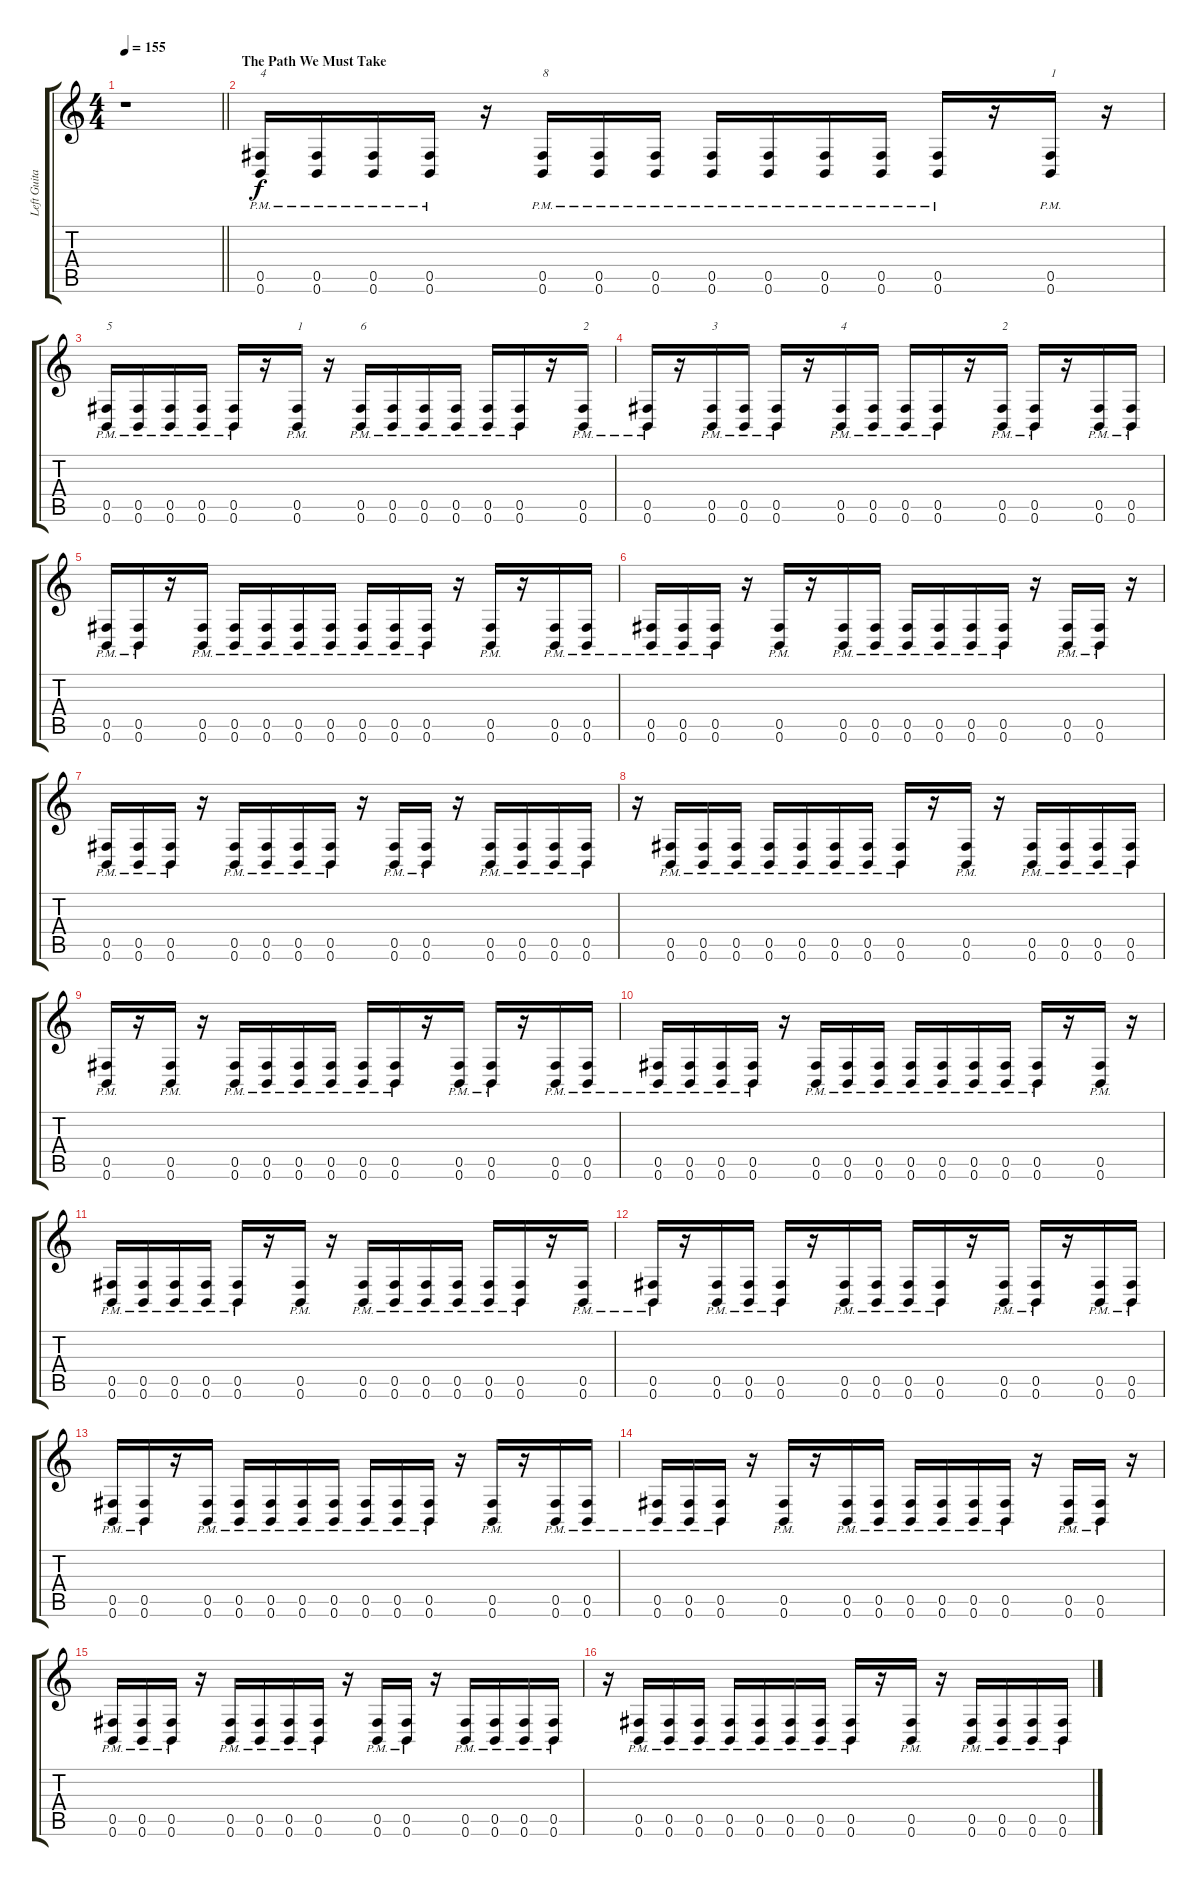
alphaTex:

\track ("Left Guitar" "Left Guita") {instrument distortionguitar}
\staff {score tabs}
\tuning (Db4 Ab3 E3 B2 Gb2 B1) {hide}
\ts (4 4)
\tempo 155
\clef g2
\barLineRight lightlight
\ks c
r.1{dy f} |
\section ("" "The Path We Must Take")
(0.5{pm} 0.6{pm}).16{txt "4"} (0.5{pm} 0.6{pm}).16 (0.5{pm} 0.6{pm}).16 (0.5{pm} 0.6{pm}).16 r.16 (0.5{pm} 0.6{pm}).16{txt "8"} (0.5{pm} 0.6{pm}).16 (0.5{pm} 0.6{pm}).16 (0.5{pm} 0.6{pm}).16 (0.5{pm} 0.6{pm}).16 (0.5{pm} 0.6{pm}).16 (0.5{pm} 0.6{pm}).16 (0.5{pm} 0.6{pm}).16 r.16 (0.5{pm} 0.6{pm}).16{txt "1"} r.16 |
(0.5{pm} 0.6{pm}).16{txt "5"} (0.5{pm} 0.6{pm}).16 (0.5{pm} 0.6{pm}).16 (0.5{pm} 0.6{pm}).16 (0.5{pm} 0.6{pm}).16 r.16 (0.5{pm} 0.6{pm}).16{txt "1"} r.16 (0.5{pm} 0.6{pm}).16{txt "6"} (0.5{pm} 0.6{pm}).16 (0.5{pm} 0.6{pm}).16 (0.5{pm} 0.6{pm}).16 (0.5{pm} 0.6{pm}).16 (0.5{pm} 0.6{pm}).16 r.16 (0.5{pm} 0.6{pm}).16{txt "2"} |
(0.5{pm} 0.6{pm}).16 r.16 (0.5{pm} 0.6{pm}).16{txt "3"} (0.5{pm} 0.6{pm}).16 (0.5{pm} 0.6{pm}).16 r.16 (0.5{pm} 0.6{pm}).16{txt "4"} (0.5{pm} 0.6{pm}).16 (0.5{pm} 0.6{pm}).16 (0.5{pm} 0.6{pm}).16 r.16 (0.5{pm} 0.6{pm}).16{txt "2"} (0.5{pm} 0.6{pm}).16 r.16 (0.5{pm} 0.6{pm}).16 (0.5{pm} 0.6{pm}).16 |
(0.5{pm} 0.6{pm}).16 (0.5{pm} 0.6{pm}).16 r.16 (0.5{pm} 0.6{pm}).16 (0.5{pm} 0.6{pm}).16 (0.5{pm} 0.6{pm}).16 (0.5{pm} 0.6{pm}).16 (0.5{pm} 0.6{pm}).16 (0.5{pm} 0.6{pm}).16 (0.5{pm} 0.6{pm}).16 (0.5{pm} 0.6{pm}).16 r.16 (0.5{pm} 0.6{pm}).16 r.16 (0.5{pm} 0.6{pm}).16 (0.5{pm} 0.6{pm}).16 |
(0.5{pm} 0.6{pm}).16 (0.5{pm} 0.6{pm}).16 (0.5{pm} 0.6{pm}).16 r.16 (0.5{pm} 0.6{pm}).16 r.16 (0.5{pm} 0.6{pm}).16 (0.5{pm} 0.6{pm}).16 (0.5{pm} 0.6{pm}).16 (0.5{pm} 0.6{pm}).16 (0.5{pm} 0.6{pm}).16 (0.5{pm} 0.6{pm}).16 r.16 (0.5{pm} 0.6{pm}).16 (0.5{pm} 0.6{pm}).16 r.16 |
(0.5{pm} 0.6{pm}).16 (0.5{pm} 0.6{pm}).16 (0.5{pm} 0.6{pm}).16 r.16 (0.5{pm} 0.6{pm}).16 (0.5{pm} 0.6{pm}).16 (0.5{pm} 0.6{pm}).16 (0.5{pm} 0.6{pm}).16 r.16 (0.5{pm} 0.6{pm}).16 (0.5{pm} 0.6{pm}).16 r.16 (0.5{pm} 0.6{pm}).16 (0.5{pm} 0.6{pm}).16 (0.5{pm} 0.6{pm}).16 (0.5{pm} 0.6{pm}).16 |
r.16 (0.5{pm} 0.6{pm}).16 (0.5{pm} 0.6{pm}).16 (0.5{pm} 0.6{pm}).16 (0.5{pm} 0.6{pm}).16 (0.5{pm} 0.6{pm}).16 (0.5{pm} 0.6{pm}).16 (0.5{pm} 0.6{pm}).16 (0.5{pm} 0.6{pm}).16 r.16 (0.5{pm} 0.6{pm}).16 r.16 (0.5{pm} 0.6{pm}).16 (0.5{pm} 0.6{pm}).16 (0.5{pm} 0.6{pm}).16 (0.5{pm} 0.6{pm}).16 |
(0.5{pm} 0.6{pm}).16 r.16 (0.5{pm} 0.6{pm}).16 r.16 (0.5{pm} 0.6{pm}).16 (0.5{pm} 0.6{pm}).16 (0.5{pm} 0.6{pm}).16 (0.5{pm} 0.6{pm}).16 (0.5{pm} 0.6{pm}).16 (0.5{pm} 0.6{pm}).16 r.16 (0.5{pm} 0.6{pm}).16 (0.5{pm} 0.6{pm}).16 r.16 (0.5{pm} 0.6{pm}).16 (0.5{pm} 0.6{pm}).16 |
(0.5{pm} 0.6{pm}).16 (0.5{pm} 0.6{pm}).16 (0.5{pm} 0.6{pm}).16 (0.5{pm} 0.6{pm}).16 r.16 (0.5{pm} 0.6{pm}).16 (0.5{pm} 0.6{pm}).16 (0.5{pm} 0.6{pm}).16 (0.5{pm} 0.6{pm}).16 (0.5{pm} 0.6{pm}).16 (0.5{pm} 0.6{pm}).16 (0.5{pm} 0.6{pm}).16 (0.5{pm} 0.6{pm}).16 r.16 (0.5{pm} 0.6{pm}).16 r.16 |
(0.5{pm} 0.6{pm}).16 (0.5{pm} 0.6{pm}).16 (0.5{pm} 0.6{pm}).16 (0.5{pm} 0.6{pm}).16 (0.5{pm} 0.6{pm}).16 r.16 (0.5{pm} 0.6{pm}).16 r.16 (0.5{pm} 0.6{pm}).16 (0.5{pm} 0.6{pm}).16 (0.5{pm} 0.6{pm}).16 (0.5{pm} 0.6{pm}).16 (0.5{pm} 0.6{pm}).16 (0.5{pm} 0.6{pm}).16 r.16 (0.5{pm} 0.6{pm}).16 |
(0.5{pm} 0.6{pm}).16 r.16 (0.5{pm} 0.6{pm}).16 (0.5{pm} 0.6{pm}).16 (0.5{pm} 0.6{pm}).16 r.16 (0.5{pm} 0.6{pm}).16 (0.5{pm} 0.6{pm}).16 (0.5{pm} 0.6{pm}).16 (0.5{pm} 0.6{pm}).16 r.16 (0.5{pm} 0.6{pm}).16 (0.5{pm} 0.6{pm}).16 r.16 (0.5{pm} 0.6{pm}).16 (0.5{pm} 0.6{pm}).16 |
(0.5{pm} 0.6{pm}).16 (0.5{pm} 0.6{pm}).16 r.16 (0.5{pm} 0.6{pm}).16 (0.5{pm} 0.6{pm}).16 (0.5{pm} 0.6{pm}).16 (0.5{pm} 0.6{pm}).16 (0.5{pm} 0.6{pm}).16 (0.5{pm} 0.6{pm}).16 (0.5{pm} 0.6{pm}).16 (0.5{pm} 0.6{pm}).16 r.16 (0.5{pm} 0.6{pm}).16 r.16 (0.5{pm} 0.6{pm}).16 (0.5{pm} 0.6{pm}).16 |
(0.5{pm} 0.6{pm}).16 (0.5{pm} 0.6{pm}).16 (0.5{pm} 0.6{pm}).16 r.16 (0.5{pm} 0.6{pm}).16 r.16 (0.5{pm} 0.6{pm}).16 (0.5{pm} 0.6{pm}).16 (0.5{pm} 0.6{pm}).16 (0.5{pm} 0.6{pm}).16 (0.5{pm} 0.6{pm}).16 (0.5{pm} 0.6{pm}).16 r.16 (0.5{pm} 0.6{pm}).16 (0.5{pm} 0.6{pm}).16 r.16 |
(0.5{pm} 0.6{pm}).16 (0.5{pm} 0.6{pm}).16 (0.5{pm} 0.6{pm}).16 r.16 (0.5{pm} 0.6{pm}).16 (0.5{pm} 0.6{pm}).16 (0.5{pm} 0.6{pm}).16 (0.5{pm} 0.6{pm}).16 r.16 (0.5{pm} 0.6{pm}).16 (0.5{pm} 0.6{pm}).16 r.16 (0.5{pm} 0.6{pm}).16 (0.5{pm} 0.6{pm}).16 (0.5{pm} 0.6{pm}).16 (0.5{pm} 0.6{pm}).16 |
r.16 (0.5{pm} 0.6{pm}).16 (0.5{pm} 0.6{pm}).16 (0.5{pm} 0.6{pm}).16 (0.5{pm} 0.6{pm}).16 (0.5{pm} 0.6{pm}).16 (0.5{pm} 0.6{pm}).16 (0.5{pm} 0.6{pm}).16 (0.5{pm} 0.6{pm}).16 r.16 (0.5{pm} 0.6{pm}).16 r.16 (0.5{pm} 0.6{pm}).16 (0.5{pm} 0.6{pm}).16 (0.5{pm} 0.6{pm}).16 (0.5{pm} 0.6{pm}).16
